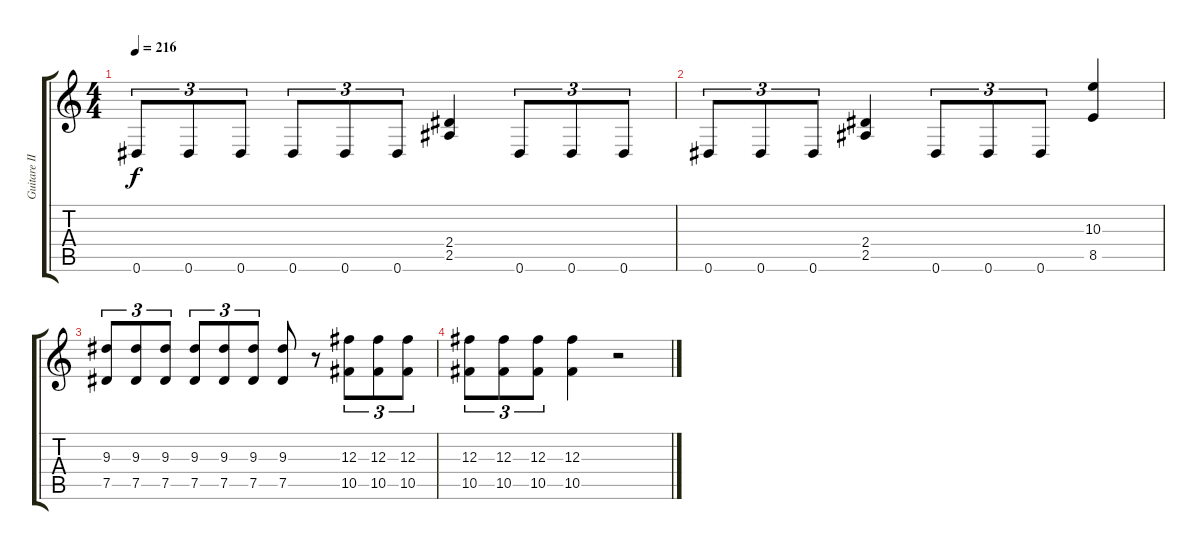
\track ("Guitare II ( James )" "Guitare II") {instrument electricguitarclean}
\staff {score tabs}
\tuning (Eb4 Bb3 Gb3 Db3 Ab2 Eb2) {hide}
\ts (4 4)
\tempo 216
\clef g2
\ks c
0.6.8{tu (3 2) dy f} 0.6.8{tu (3 2)} 0.6.8{tu (3 2)} 0.6.8{tu (3 2)} 0.6.8{tu (3 2)} 0.6.8{tu (3 2)} (2.4 2.5).4 0.6.8{tu (3 2)} 0.6.8{tu (3 2)} 0.6.8{tu (3 2)} |
0.6.8{tu (3 2)} 0.6.8{tu (3 2)} 0.6.8{tu (3 2)} (2.4 2.5).4 0.6.8{tu (3 2)} 0.6.8{tu (3 2)} 0.6.8{tu (3 2)} (10.3 8.5).4 |
(9.3 7.5).8{tu (3 2)} (9.3 7.5).8{tu (3 2)} (9.3 7.5).8{tu (3 2)} (9.3 7.5).8{tu (3 2)} (9.3 7.5).8{tu (3 2)} (9.3 7.5).8{tu (3 2)} (9.3 7.5).8 r.8 (12.3 10.5).8{tu (3 2)} (12.3 10.5).8{tu (3 2)} (12.3 10.5).8{tu (3 2)} |
(12.3 10.5).8{tu (3 2)} (12.3 10.5).8{tu (3 2)} (12.3 10.5).8{tu (3 2)} (12.3 10.5).4 r.2
